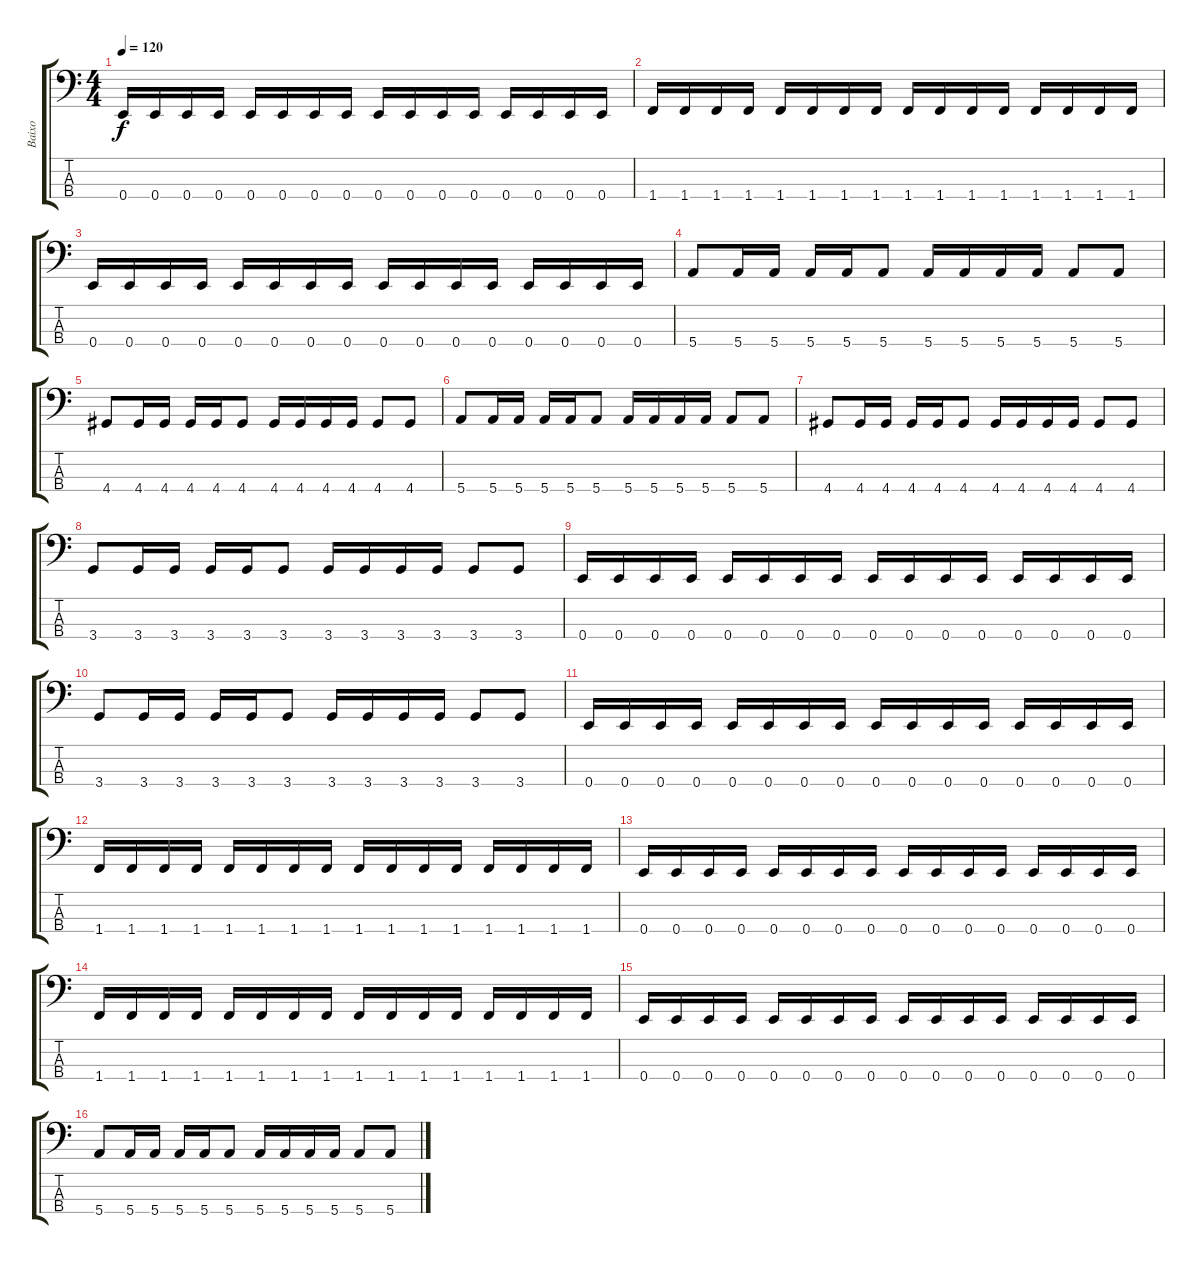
\track ("Baixo" "Baixo") {instrument electricbassfinger}
\staff {score tabs}
\tuning (G2 D2 A1 E1) {hide}
\ts (4 4)
\tempo 120
\clef f4
\ks c
0.4.16{dy f} 0.4.16 0.4.16 0.4.16 0.4.16 0.4.16 0.4.16 0.4.16 0.4.16 0.4.16 0.4.16 0.4.16 0.4.16 0.4.16 0.4.16 0.4.16 |
1.4.16 1.4.16 1.4.16 1.4.16 1.4.16 1.4.16 1.4.16 1.4.16 1.4.16 1.4.16 1.4.16 1.4.16 1.4.16 1.4.16 1.4.16 1.4.16 |
0.4.16 0.4.16 0.4.16 0.4.16 0.4.16 0.4.16 0.4.16 0.4.16 0.4.16 0.4.16 0.4.16 0.4.16 0.4.16 0.4.16 0.4.16 0.4.16 |
5.4.8 5.4.16 5.4.16 5.4.16 5.4.16 5.4.8 5.4.16 5.4.16 5.4.16 5.4.16 5.4.8 5.4.8 |
4.4.8 4.4.16 4.4.16 4.4.16 4.4.16 4.4.8 4.4.16 4.4.16 4.4.16 4.4.16 4.4.8 4.4.8 |
5.4.8 5.4.16 5.4.16 5.4.16 5.4.16 5.4.8 5.4.16 5.4.16 5.4.16 5.4.16 5.4.8 5.4.8 |
4.4.8 4.4.16 4.4.16 4.4.16 4.4.16 4.4.8 4.4.16 4.4.16 4.4.16 4.4.16 4.4.8 4.4.8 |
3.4.8 3.4.16 3.4.16 3.4.16 3.4.16 3.4.8 3.4.16 3.4.16 3.4.16 3.4.16 3.4.8 3.4.8 |
0.4.16 0.4.16 0.4.16 0.4.16 0.4.16 0.4.16 0.4.16 0.4.16 0.4.16 0.4.16 0.4.16 0.4.16 0.4.16 0.4.16 0.4.16 0.4.16 |
3.4.8 3.4.16 3.4.16 3.4.16 3.4.16 3.4.8 3.4.16 3.4.16 3.4.16 3.4.16 3.4.8 3.4.8 |
0.4.16 0.4.16 0.4.16 0.4.16 0.4.16 0.4.16 0.4.16 0.4.16 0.4.16 0.4.16 0.4.16 0.4.16 0.4.16 0.4.16 0.4.16 0.4.16 |
1.4.16 1.4.16 1.4.16 1.4.16 1.4.16 1.4.16 1.4.16 1.4.16 1.4.16 1.4.16 1.4.16 1.4.16 1.4.16 1.4.16 1.4.16 1.4.16 |
0.4.16 0.4.16 0.4.16 0.4.16 0.4.16 0.4.16 0.4.16 0.4.16 0.4.16 0.4.16 0.4.16 0.4.16 0.4.16 0.4.16 0.4.16 0.4.16 |
1.4.16 1.4.16 1.4.16 1.4.16 1.4.16 1.4.16 1.4.16 1.4.16 1.4.16 1.4.16 1.4.16 1.4.16 1.4.16 1.4.16 1.4.16 1.4.16 |
0.4.16 0.4.16 0.4.16 0.4.16 0.4.16 0.4.16 0.4.16 0.4.16 0.4.16 0.4.16 0.4.16 0.4.16 0.4.16 0.4.16 0.4.16 0.4.16 |
5.4.8 5.4.16 5.4.16 5.4.16 5.4.16 5.4.8 5.4.16 5.4.16 5.4.16 5.4.16 5.4.8 5.4.8
